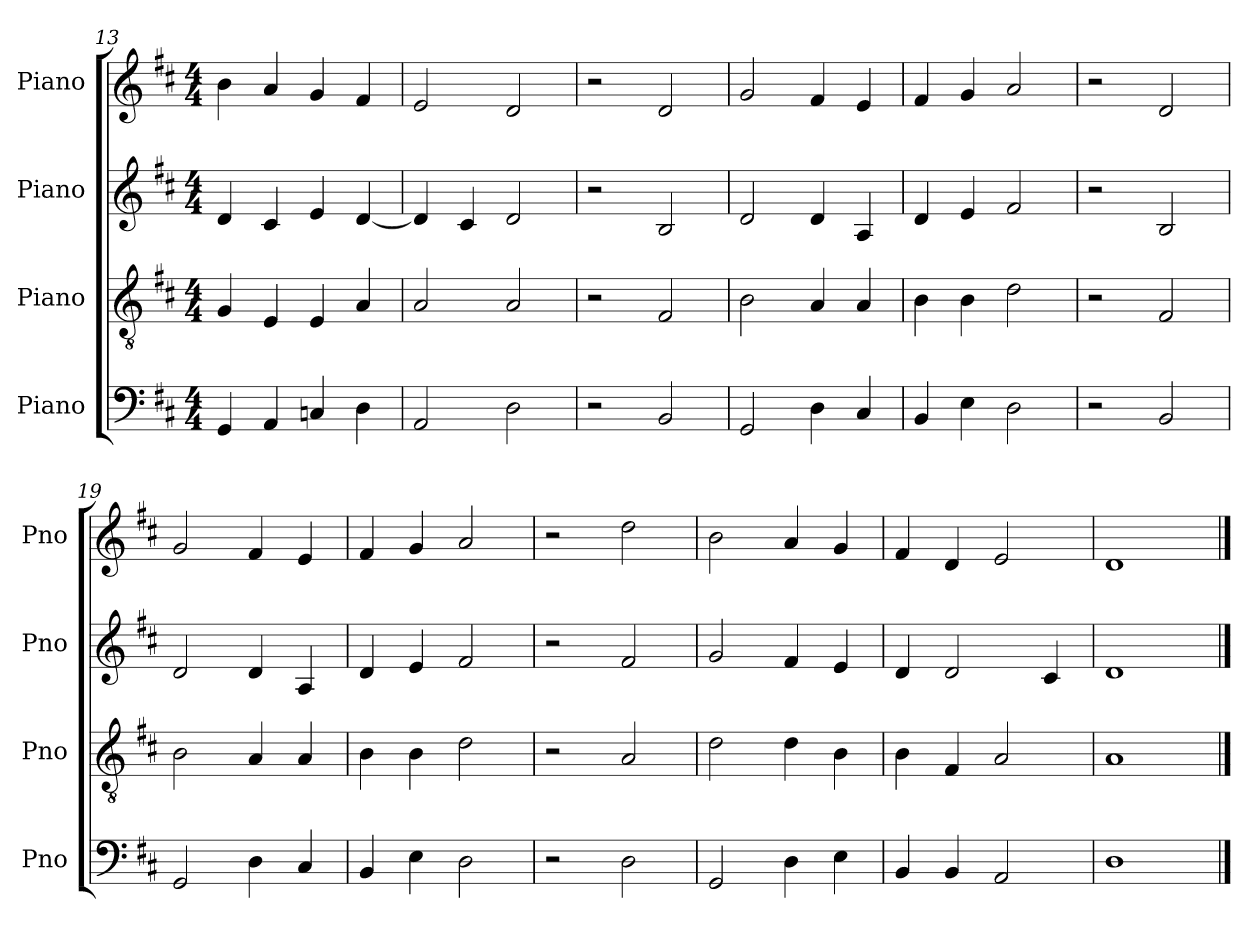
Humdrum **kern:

**kern	**kern	**kern	**kern
*part4	*part3	*part2	*part1
*staff4	*staff3	*staff2	*staff1
*I"Piano	*I"Piano	*I"Piano	*I"Piano
*I'Pno	*I'Pno	*I'Pno	*I'Pno
*clefF4	*clefGv2	*clefG2	*clefG2
*k[f#c#]	*k[f#c#]	*k[f#c#]	*k[f#c#]
*M4/4	*M4/4	*M4/4	*M4/4
=13	=13	=13	=13
4GG/	4G/	4d/	4b\
4AA/	4E/	4c#/	4a/
4Cn/	4E/	4e/	4g/
4D\	4A/	[4d/	4f#/
=14	=14	=14	=14
2AA/	2A/	4d/]	2e/
.	.	4c#/	.
2D\	2A/	2d/	2d/
=15	=15	=15	=15
2r	2r	2r	2r
2BB/	2F#/	2B/	2d/
=16	=16	=16	=16
2GG/	2B\	2d/	2g/
4D\	4A/	4d/	4f#/
4C#/	4A/	4A/	4e/
=17	=17	=17	=17
4BB/	4B\	4d/	4f#/
4E\	4B\	4e/	4g/
2D\	2d\	2f#/	2a/
=18	=18	=18	=18
2r	2r	2r	2r
2BB/	2F#/	2B/	2d/
=19	=19	=19	=19
2GG/	2B\	2d/	2g/
4D\	4A/	4d/	4f#/
4C#/	4A/	4A/	4e/
!!LO:LB:g=z
=20	=20	=20	=20
4BB/	4B\	4d/	4f#/
4E\	4B\	4e/	4g/
2D\	2d\	2f#/	2a/
=21	=21	=21	=21
2r	2r	2r	2r
2D\	2A/	2f#/	2dd\
=22	=22	=22	=22
2GG/	2d\	2g/	2b\
4D\	4d\	4f#/	4a/
4E\	4B\	4e/	4g/
=23	=23	=23	=23
4BB/	4B\	4d/	4f#/
4BB/	4F#/	2d/	4d/
2AA/	2A/	.	2e/
.	.	4c#/	.
=24	=24	=24	=24
1D	1A	1d	1d
==	==	==	==
*-	*-	*-	*-
